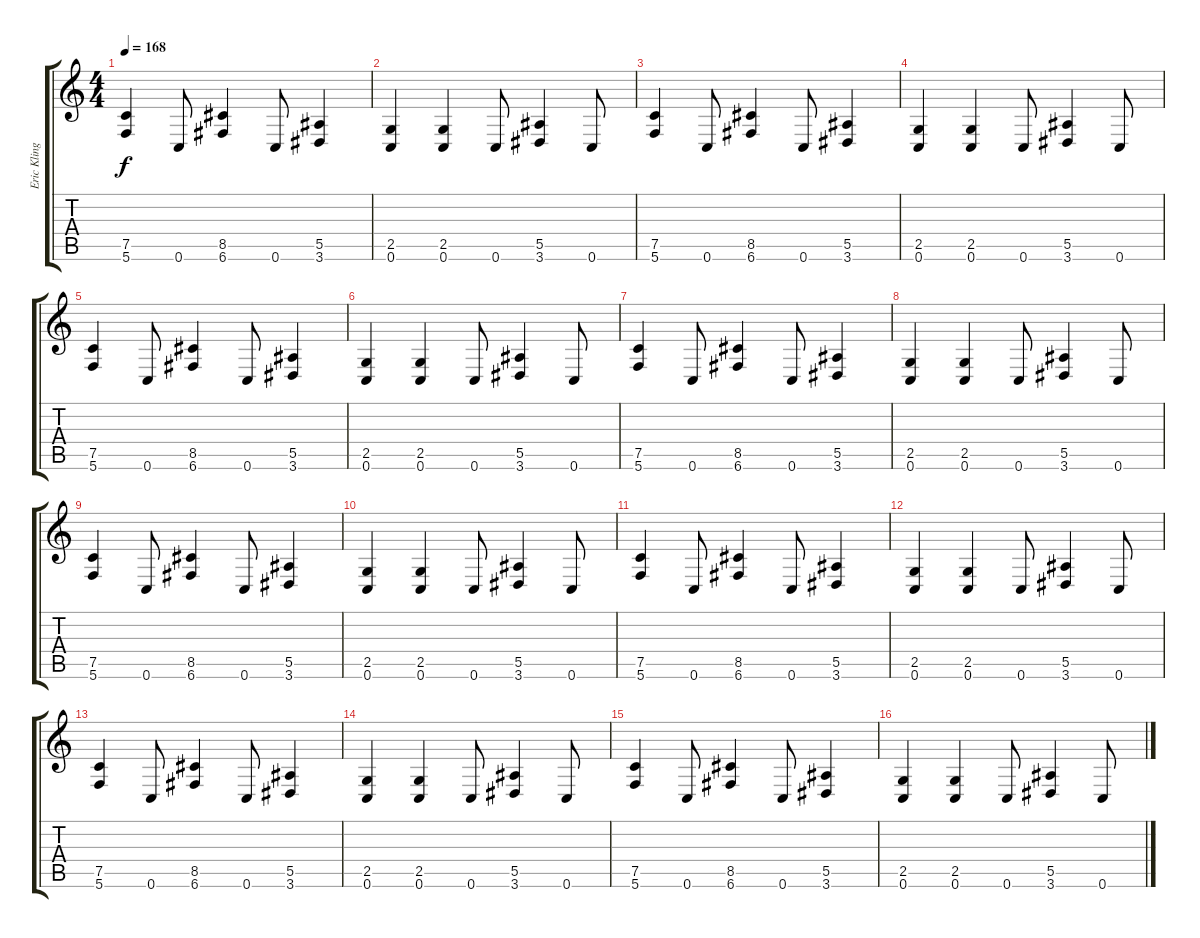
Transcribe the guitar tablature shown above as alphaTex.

\track ("Eric Klinger" "Eric Kling") {instrument distortionguitar}
\staff {score tabs}
\tuning (C4 G3 Eb3 Bb2 F2 C2) {hide}
\ts (4 4)
\tempo 168
\clef g2
\ks c
(7.5 5.6).4{dy f} 0.6.8 (8.5 6.6).4 0.6.8 (5.5 3.6).4 |
(2.5 0.6).4 (2.5 0.6).4 0.6.8 (5.5 3.6).4 0.6.8 |
(7.5 5.6).4 0.6.8 (8.5 6.6).4 0.6.8 (5.5 3.6).4 |
(2.5 0.6).4 (2.5 0.6).4 0.6.8 (5.5 3.6).4 0.6.8 |
(7.5 5.6).4 0.6.8 (8.5 6.6).4 0.6.8 (5.5 3.6).4 |
(2.5 0.6).4 (2.5 0.6).4 0.6.8 (5.5 3.6).4 0.6.8 |
(7.5 5.6).4 0.6.8 (8.5 6.6).4 0.6.8 (5.5 3.6).4 |
(2.5 0.6).4 (2.5 0.6).4 0.6.8 (5.5 3.6).4 0.6.8 |
(7.5 5.6).4 0.6.8 (8.5 6.6).4 0.6.8 (5.5 3.6).4 |
(2.5 0.6).4 (2.5 0.6).4 0.6.8 (5.5 3.6).4 0.6.8 |
(7.5 5.6).4 0.6.8 (8.5 6.6).4 0.6.8 (5.5 3.6).4 |
(2.5 0.6).4 (2.5 0.6).4 0.6.8 (5.5 3.6).4 0.6.8 |
(7.5 5.6).4 0.6.8 (8.5 6.6).4 0.6.8 (5.5 3.6).4 |
(2.5 0.6).4 (2.5 0.6).4 0.6.8 (5.5 3.6).4 0.6.8 |
(7.5 5.6).4 0.6.8 (8.5 6.6).4 0.6.8 (5.5 3.6).4 |
(2.5 0.6).4 (2.5 0.6).4 0.6.8 (5.5 3.6).4 0.6.8
